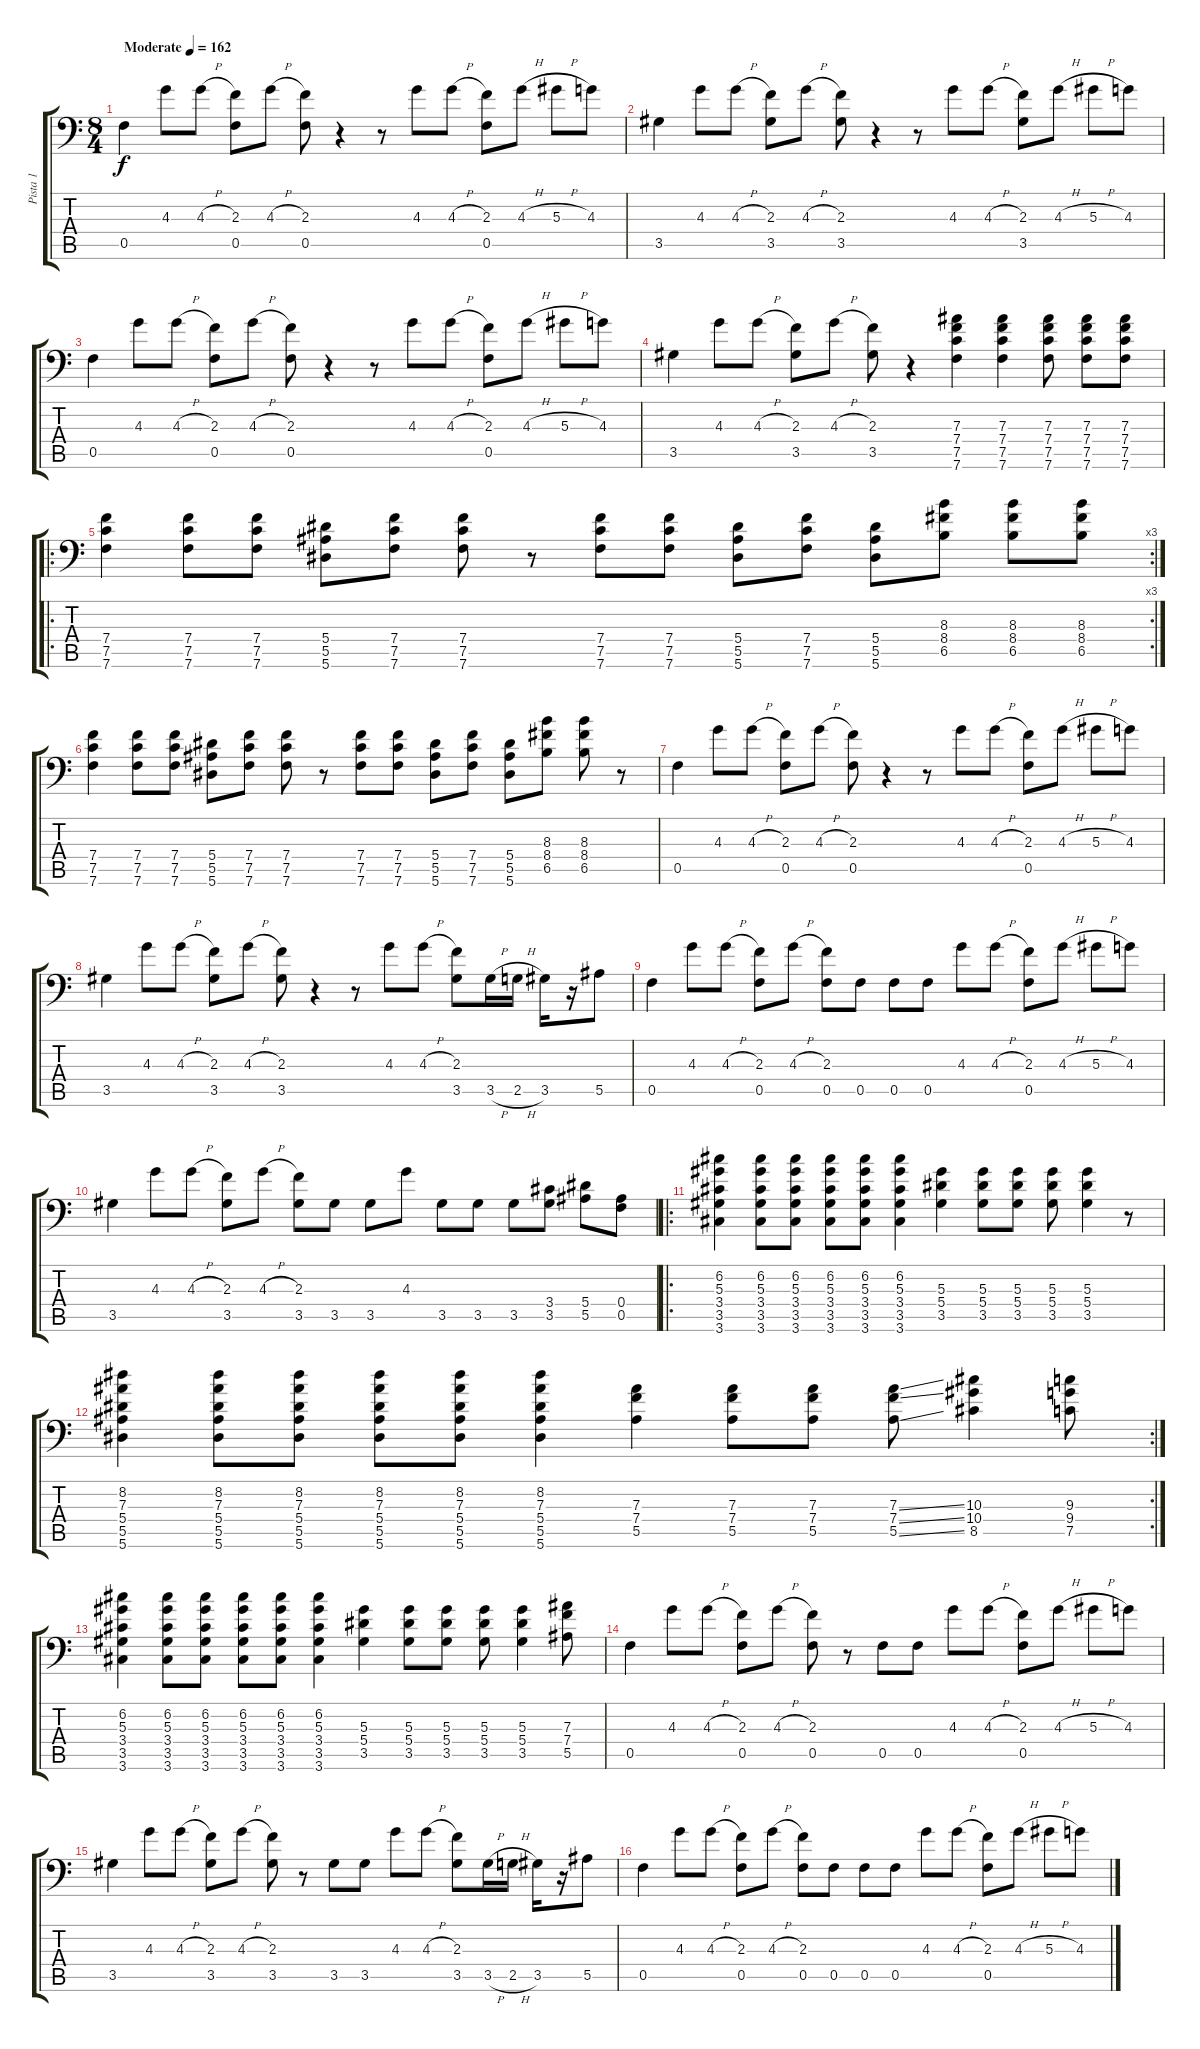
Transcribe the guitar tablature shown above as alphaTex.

\track ("Pista 1" "Pista 1") {instrument overdrivenguitar}
\staff {score tabs}
\tuning (C4 G3 Eb3 Bb2 F2 Bb1) {hide}
\ts (8 4)
\tempo (162 "Moderate")
\clef f4
\ks c
0.5.4{dy f instrument overdrivenguitar} 4.3.8 4.3{h}.8 (2.3 0.5).8 4.3{h}.8 (2.3 0.5).8 r.4 r.8 4.3.8 4.3{h}.8 (2.3 0.5).8 4.3{h}.8 5.3{h}.8 4.3.8 |
3.5.4 4.3.8 4.3{h}.8 (2.3 3.5).8 4.3{h}.8 (2.3 3.5).8 r.4 r.8 4.3.8 4.3{h}.8 (2.3 3.5).8 4.3{h}.8 5.3{h}.8 4.3.8 |
0.5.4 4.3.8 4.3{h}.8 (2.3 0.5).8 4.3{h}.8 (2.3 0.5).8 r.4 r.8 4.3.8 4.3{h}.8 (2.3 0.5).8 4.3{h}.8 5.3{h}.8 4.3.8 |
3.5.4 4.3.8 4.3{h}.8 (2.3 3.5).8 4.3{h}.8 (2.3 3.5).8 r.4 (7.3 7.4 7.5 7.6).4 (7.3 7.4 7.5 7.6).4 (7.3 7.4 7.5 7.6).8 (7.3 7.4 7.5 7.6).8 (7.3 7.4 7.5 7.6).8 |
\ro
\rc 3
(7.4 7.5 7.6).4 (7.4 7.5 7.6).8 (7.4 7.5 7.6).8 (5.4 5.5 5.6).8 (7.4 7.5 7.6).8 (7.4 7.5 7.6).8 r.8 (7.4 7.5 7.6).8 (7.4 7.5 7.6).8 (5.4 5.5 5.6).8 (7.4 7.5 7.6).8 (5.4 5.5 5.6).8 (8.3 8.4 6.5).8 (8.3 8.4 6.5).8 (8.3 8.4 6.5).8 |
(7.4 7.5 7.6).4 (7.4 7.5 7.6).8 (7.4 7.5 7.6).8 (5.4 5.5 5.6).8 (7.4 7.5 7.6).8 (7.4 7.5 7.6).8 r.8 (7.4 7.5 7.6).8 (7.4 7.5 7.6).8 (5.4 5.5 5.6).8 (7.4 7.5 7.6).8 (5.4 5.5 5.6).8 (8.3 8.4 6.5).8 (8.3 8.4 6.5).8 r.8 |
0.5.4 4.3.8 4.3{h}.8 (2.3 0.5).8 4.3{h}.8 (2.3 0.5).8 r.4 r.8 4.3.8 4.3{h}.8 (2.3 0.5).8 4.3{h}.8 5.3{h}.8 4.3.8 |
3.5.4 4.3.8 4.3{h}.8 (2.3 3.5).8 4.3{h}.8 (2.3 3.5).8 r.4 r.8 4.3.8 4.3{h}.8 (2.3 3.5).8 3.5{h}.16 2.5{h}.16 3.5.16 r.16 5.5.8 |
0.5.4 4.3.8 4.3{h}.8 (2.3 0.5).8 4.3{h}.8 (2.3 0.5).8 0.5.8 0.5.8 0.5.8 4.3.8 4.3{h}.8 (2.3 0.5).8 4.3{h}.8 5.3{h}.8 4.3.8 |
3.5.4 4.3.8 4.3{h}.8 (2.3 3.5).8 4.3{h}.8 (2.3 3.5).8 3.5.8 3.5.8 4.3.8 3.5.8 3.5.8 3.5.8 (3.4 3.5).8 (5.4 5.5).8 (0.4 0.5).8 |
\ro
(6.2 5.3 3.4 3.5 3.6).4 (6.2 5.3 3.4 3.5 3.6).8 (6.2 5.3 3.4 3.5 3.6).8 (6.2 5.3 3.4 3.5 3.6).8 (6.2 5.3 3.4 3.5 3.6).8 (6.2 5.3 3.4 3.5 3.6).4 (5.3 5.4 3.5).4 (5.3 5.4 3.5).8 (5.3 5.4 3.5).8 (5.3 5.4 3.5).8 (5.3 5.4 3.5).4 r.8 |
\rc 2
(8.2 7.3 5.4 5.5 5.6).4 (8.2 7.3 5.4 5.5 5.6).8 (8.2 7.3 5.4 5.5 5.6).8 (8.2 7.3 5.4 5.5 5.6).8 (8.2 7.3 5.4 5.5 5.6).8 (8.2 7.3 5.4 5.5 5.6).4 (7.3 7.4 5.5).4 (7.3 7.4 5.5).8 (7.3 7.4 5.5).8 (7.3{ss} 7.4{ss} 5.5{ss}).8 (10.3 10.4 8.5).4 (9.3 9.4 7.5).8 |
(6.2 5.3 3.4 3.5 3.6).4 (6.2 5.3 3.4 3.5 3.6).8 (6.2 5.3 3.4 3.5 3.6).8 (6.2 5.3 3.4 3.5 3.6).8 (6.2 5.3 3.4 3.5 3.6).8 (6.2 5.3 3.4 3.5 3.6).4 (5.3 5.4 3.5).4 (5.3 5.4 3.5).8 (5.3 5.4 3.5).8 (5.3 5.4 3.5).8 (5.3 5.4 3.5).4 (7.3 7.4 5.5).8 |
0.5.4 4.3.8 4.3{h}.8 (2.3 0.5).8 4.3{h}.8 (2.3 0.5).8 r.8 0.5.8 0.5.8 4.3.8 4.3{h}.8 (2.3 0.5).8 4.3{h}.8 5.3{h}.8 4.3.8 |
3.5.4 4.3.8 4.3{h}.8 (2.3 3.5).8 4.3{h}.8 (2.3 3.5).8 r.8 3.5.8 3.5.8 4.3.8 4.3{h}.8 (2.3 3.5).8 3.5{h}.16 2.5{h}.16 3.5.16 r.16 5.5.8 |
0.5.4 4.3.8 4.3{h}.8 (2.3 0.5).8 4.3{h}.8 (2.3 0.5).8 0.5.8 0.5.8 0.5.8 4.3.8 4.3{h}.8 (2.3 0.5).8 4.3{h}.8 5.3{h}.8 4.3.8
